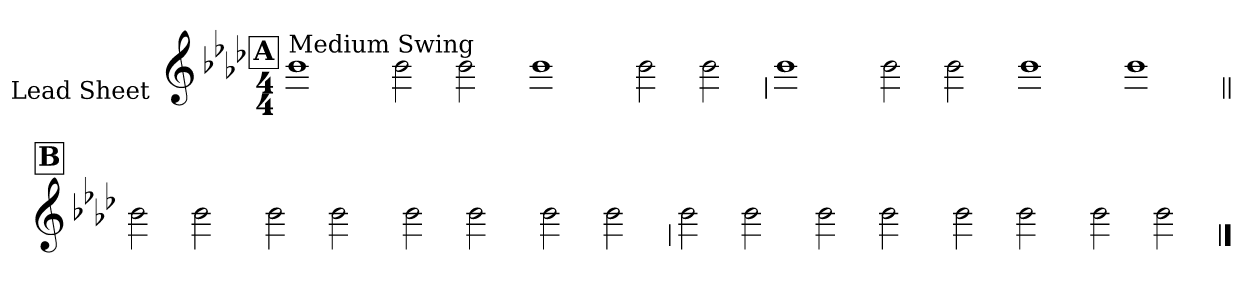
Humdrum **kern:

**kern
*part1
*staff1
*I"Lead Sheet
*stria0
*clefG2
*k[b-e-a-d-]
*f:
*M4/4
!!LO:REH:place=s1:a:t=A
=1||
!LO:TX:a:t=Medium Swing
1b-
=2-
2b-
2b-
=3-
1b-
=4-
2b-
2b-
!!LO:LB:g=z
=5
1b-
=6-
2b-
2b-
=7-
1b-
=8-
1b-
!!LO:LB:g=z
!!LO:REH:place=s1:a:t=B
=9||
2b-
2b-
=10-
2b-
2b-
=11-
2b-
2b-
=12-
2b-
2b-
!!LO:LB:g=z
=13
2b-
2b-
=14-
2b-
2b-
=15-
2b-
2b-
=16-
2b-
2b-
==
*-
